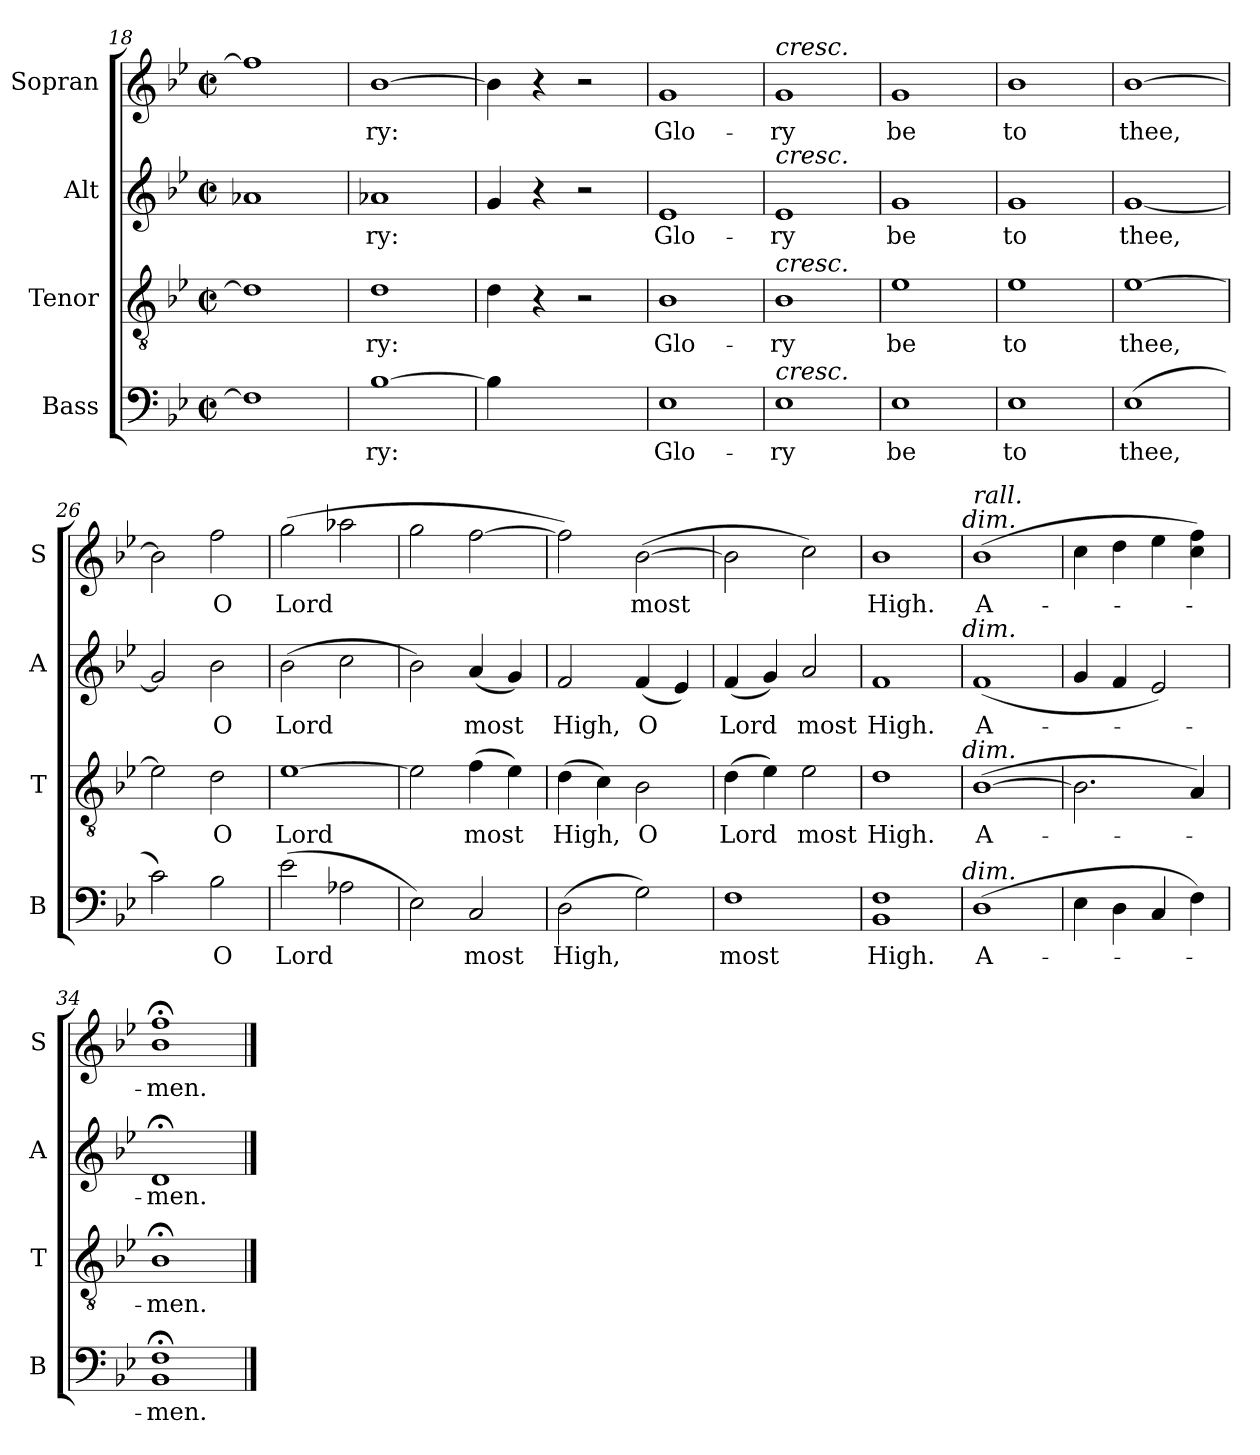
**kern	**text	**kern	**text	**kern	**text	**kern	**text
*part4	*part4	*part3	*part3	*part2	*part2	*part1	*part1
*staff4	*staff4	*staff3	*staff3	*staff2	*staff2	*staff1	*staff1
*I"Bass	*	*I"Tenor	*	*I"Alt	*	*I"Sopran	*
*I'B	*	*I'T	*	*I'A	*	*I'S	*
*clefF4	*	*clefGv2	*	*clefG2	*	*clefG2	*
*k[b-e-]	*	*k[b-e-]	*	*k[b-e-]	*	*k[b-e-]	*
*B-:	*	*B-:	*	*B-:	*	*B-:	*
*M2/2	*	*M2/2	*	*M2/2	*	*M2/2	*
*met(c|)	*	*met(c|)	*	*met(c|)	*	*met(c|)	*
=18	=18	=18	=18	=18	=18	=18	=18
1F]	.	1d]	.	1a-X	.	1ff]	.
=19	=19	=19	=19	=19	=19	=19	=19
!	!LO:LY:b	!	!LO:LY:b	!	!LO:LY:b	!	!LO:LY:b
[1B-	-ry:	1d	-ry:	1a-X	-ry:	[1b-	-ry:
=20	=20	=20	=20	=20	=20	=20	=20
4B-\]	.	4d\	.	4g/	.	4b-\]	.
2.ryy	.	4r	.	4r	.	4r	.
.	.	2r	.	2r	.	2r	.
=21	=21	=21	=21	=21	=21	=21	=21
!	!LO:LY:b	!	!LO:LY:b	!	!LO:LY:b	!	!LO:LY:b
1E-	Glo-	1B-	Glo-	1e-	Glo-	1g	Glo-
!!LO:LB:g=z
=22	=22	=22	=22	=22	=22	=22	=22
!	!	!	!	!	!	!LO:TX:a:i:t=cresc.	!
!	!	!	!	!LO:TX:a:i:t=cresc.	!	!	!
!	!	!LO:TX:a:i:t=cresc.	!	!	!	!	!
!LO:TX:a:i:t=cresc.	!	!	!	!	!	!	!
!	!LO:LY:b	!	!LO:LY:b	!	!LO:LY:b	!	!LO:LY:b
1E-	-ry	1B-	-ry	1e-	-ry	1g	-ry
=23	=23	=23	=23	=23	=23	=23	=23
!	!LO:LY:b	!	!LO:LY:b	!	!LO:LY:b	!	!LO:LY:b
1E-	be	1e-	be	1g	be	1g	be
=24	=24	=24	=24	=24	=24	=24	=24
!	!LO:LY:b	!	!LO:LY:b	!	!LO:LY:b	!	!LO:LY:b
1E-	to	1e-	to	1g	to	1b-	to
=25	=25	=25	=25	=25	=25	=25	=25
!	!LO:LY:b	!	!LO:LY:b	!	!LO:LY:b	!	!LO:LY:b
(>1E-	thee,	[1e-	thee,	[1g	thee,	[1b-	thee,
=26	=26	=26	=26	=26	=26	=26	=26
2c\)	.	2e-\]	.	2g/]	.	2b-\]	.
!	!LO:LY:b	!	!LO:LY:b	!	!LO:LY:b	!	!LO:LY:b
2B-\	O	2d\	O	2b-\	O	2ff\	O
=27	=27	=27	=27	=27	=27	=27	=27
!	!LO:LY:b	!	!LO:LY:b	!	!LO:LY:b	!	!LO:LY:b
(>2e-\	Lord	[1e-	Lord	(>2b-\	Lord	(>2gg\	Lord
2A-X\	.	.	.	2cc\	.	2aa-X\	.
=28	=28	=28	=28	=28	=28	=28	=28
2E-\)	.	2e-\]	.	2b-\)	.	2gg\	.
!	!LO:LY:b	!	!LO:LY:b	!	!LO:LY:b	!	!
2C/	most	(>4f\	most	(<4a/	most	[2ff\	.
.	.	4e-\)	.	4g/)	.	.	.
!!LO:PB:g=z
=29	=29	=29	=29	=29	=29	=29	=29
!	!LO:LY:b	!	!LO:LY:b	!	!LO:LY:b	!	!
(>2D\	High,	(>4d\	High,	2f/	High,	2ff\])	.
.	.	4c\)	.	.	.	.	.
!	!	!	!LO:LY:b	!	!LO:LY:b	!	!LO:LY:b
2G\)	.	2B-\	O	(<4f/	O	(>[2b-\	most
.	.	.	.	4e-/)	.	.	.
=30	=30	=30	=30	=30	=30	=30	=30
!	!LO:LY:b	!	!LO:LY:b	!	!LO:LY:b	!	!
1F	most	(>4d\	Lord	(<4f/	Lord	2b-\]	.
.	.	4e-\)	.	4g/)	.	.	.
!	!	!	!LO:LY:b	!	!LO:LY:b	!	!
.	.	2e-\	most	2a/	most	2cc\)	.
=31	=31	=31	=31	=31	=31	=31	=31
!	!LO:LY:b	!	!LO:LY:b	!	!LO:LY:b	!	!LO:LY:b
1BB- 1F	High.	1d	High.	1f	High.	1b-	High.
!	!	!	!	!	!	!LO:TX:a:i:t=dim.	!
!	!	!	!	!LO:TX:a:i:t=dim.	!	!	!
!	!	!LO:TX:a:i:t=dim.	!	!	!	!	!
!LO:TX:a:i:t=dim.	!	!	!	!	!	!	!
=32	=32	=32	=32	=32	=32	=32	=32
!	!	!	!	!	!	!LO:TX:a:i:t=rall.	!
!	!LO:LY:b	!	!LO:LY:b	!	!LO:LY:b	!	!LO:LY:b
(>1D	A-	(>[1B-	A-	(<1f	A-	(>1b-	A-
=33	=33	=33	=33	=33	=33	=33	=33
4E-\	.	2.B-\]	.	4g/	.	4cc\	.
4D\	.	.	.	4f/	.	4dd\	.
4C/	.	.	.	2e-/)	.	4ee-\	.
4F\)	.	4A/)	.	.	.	4cc\ 4ff\)	.
=34	=34	=34	=34	=34	=34	=34	=34
!	!LO:LY:b	!	!LO:LY:b	!	!LO:LY:b	!	!LO:LY:b
1BB-;< 1F;<	-men.	1B-;<	-men.	1d;<	-men.	1b-;< 1ff;<	-men.
==	==	==	==	==	==	==	==
*-	*-	*-	*-	*-	*-	*-	*-
